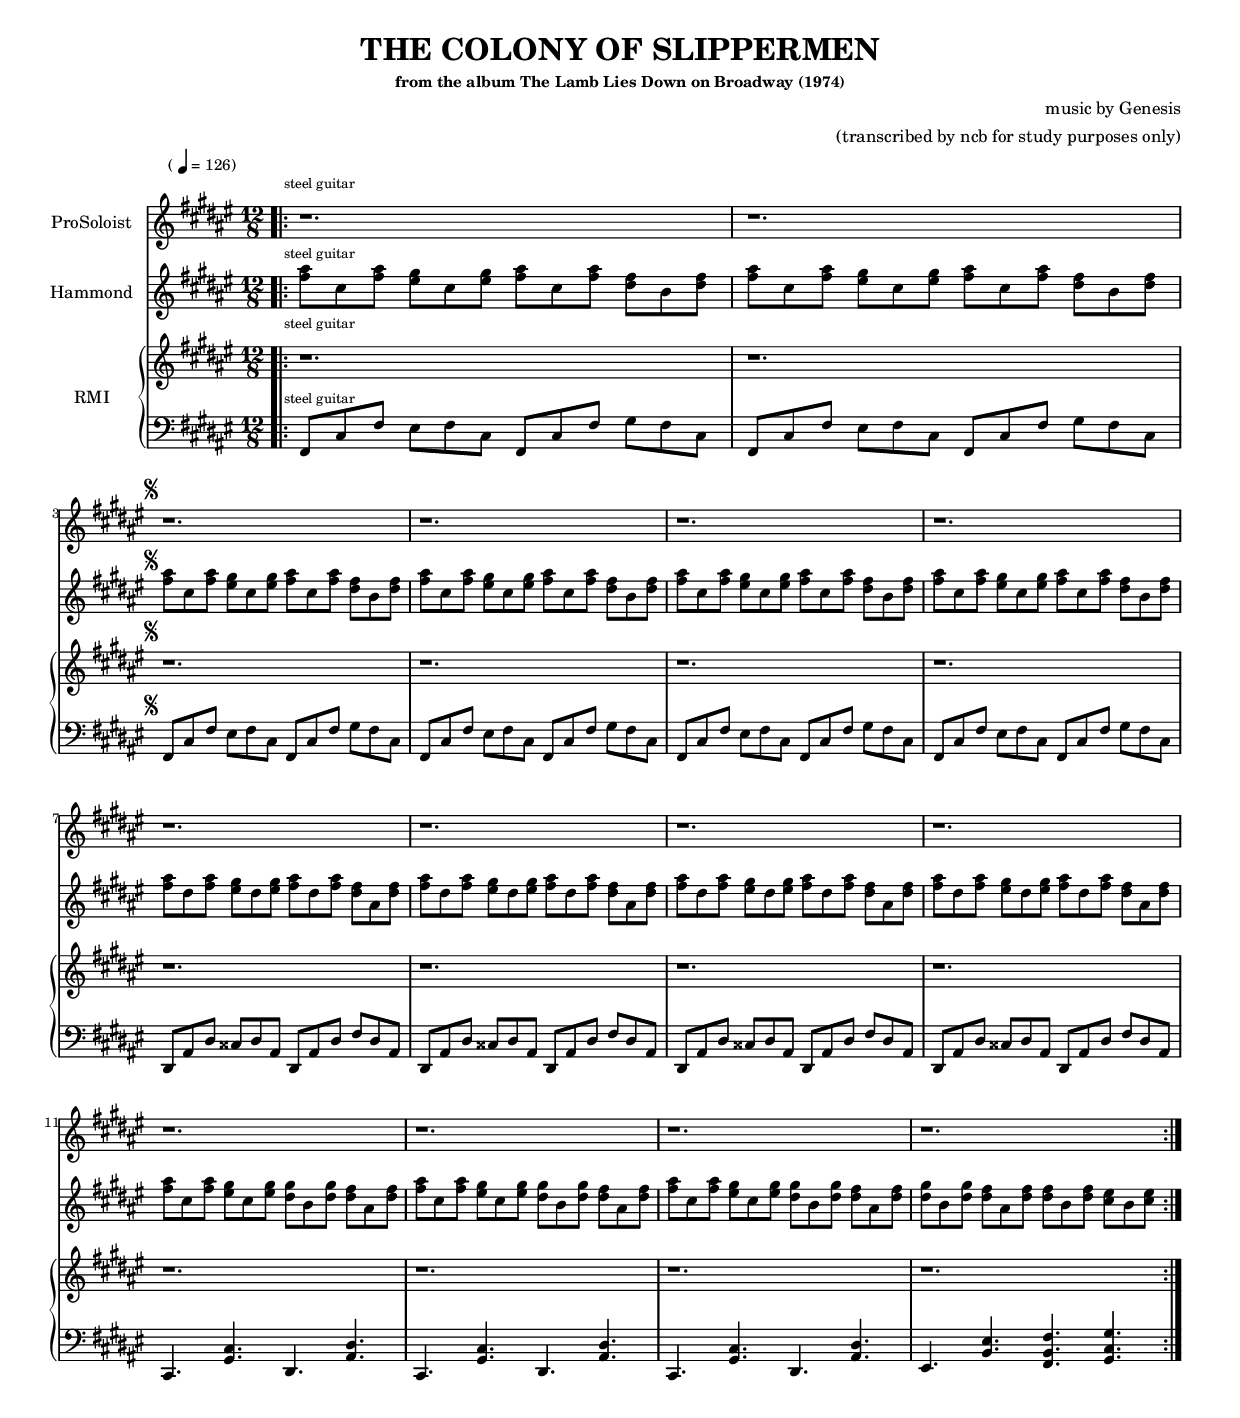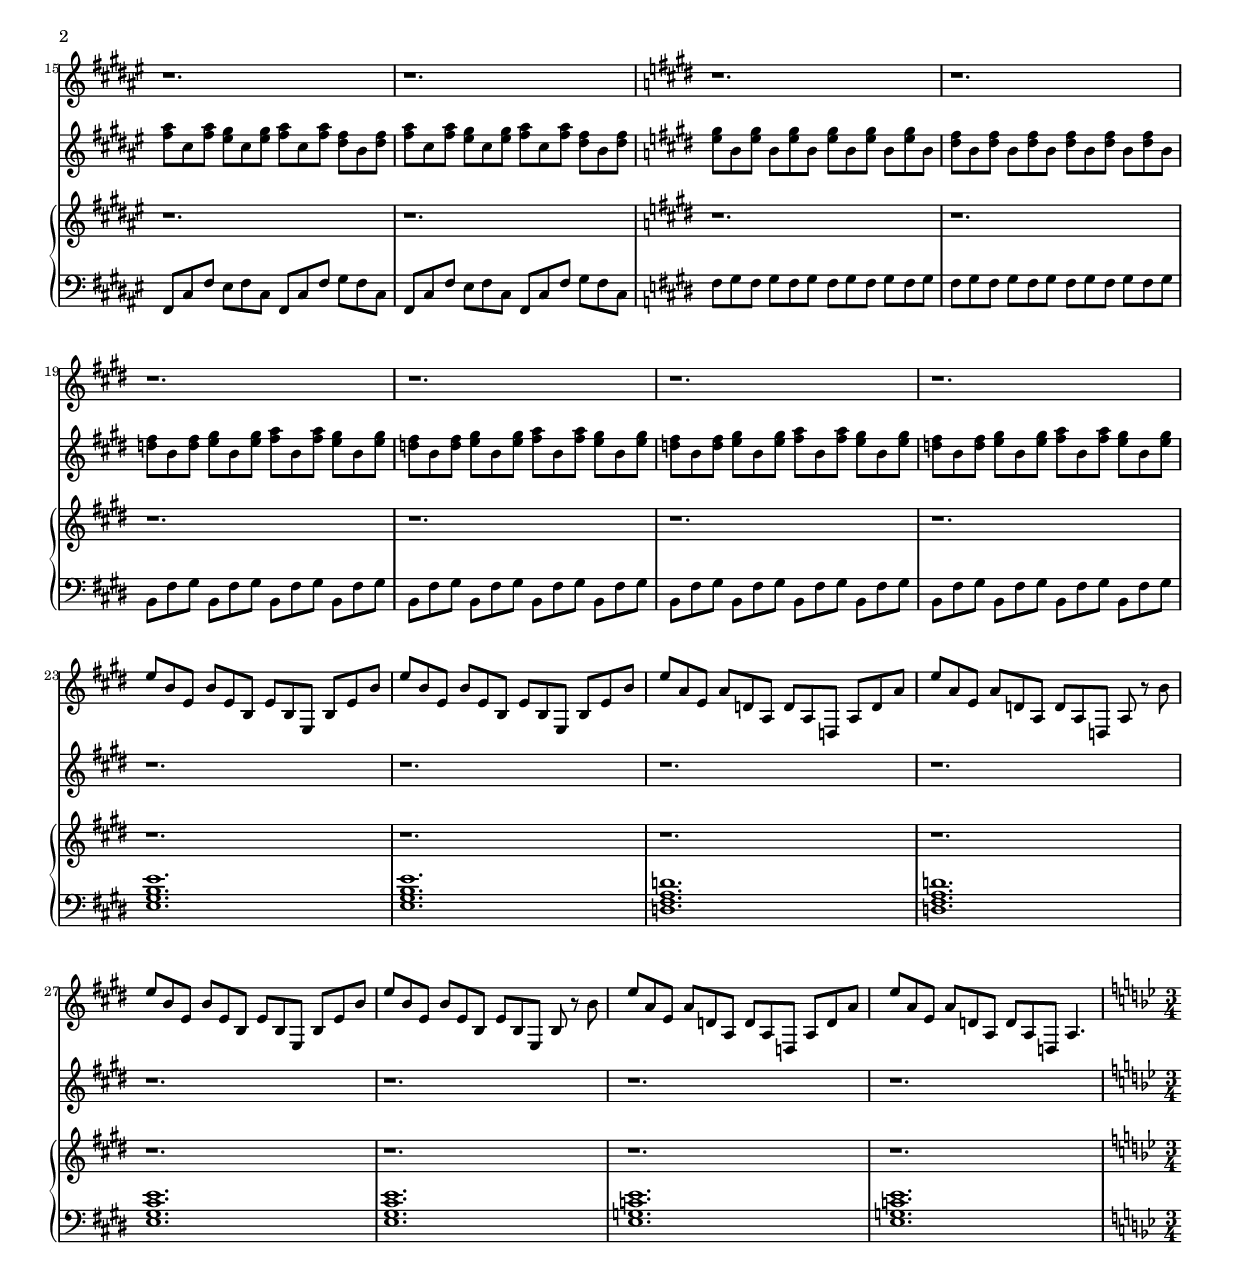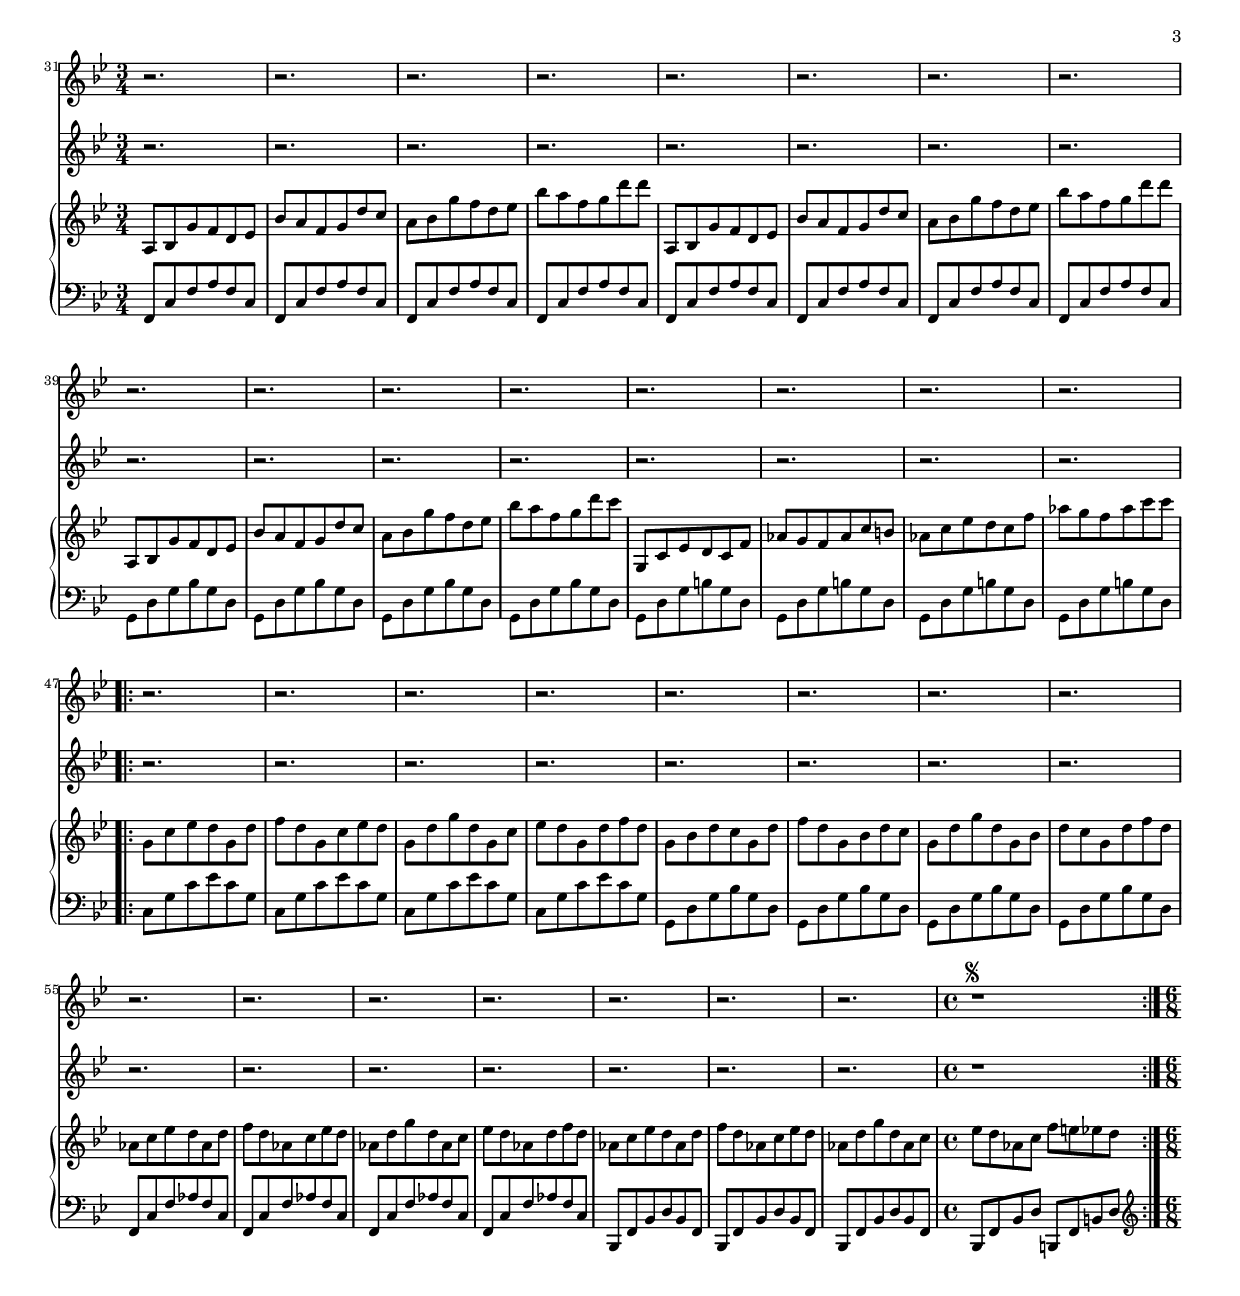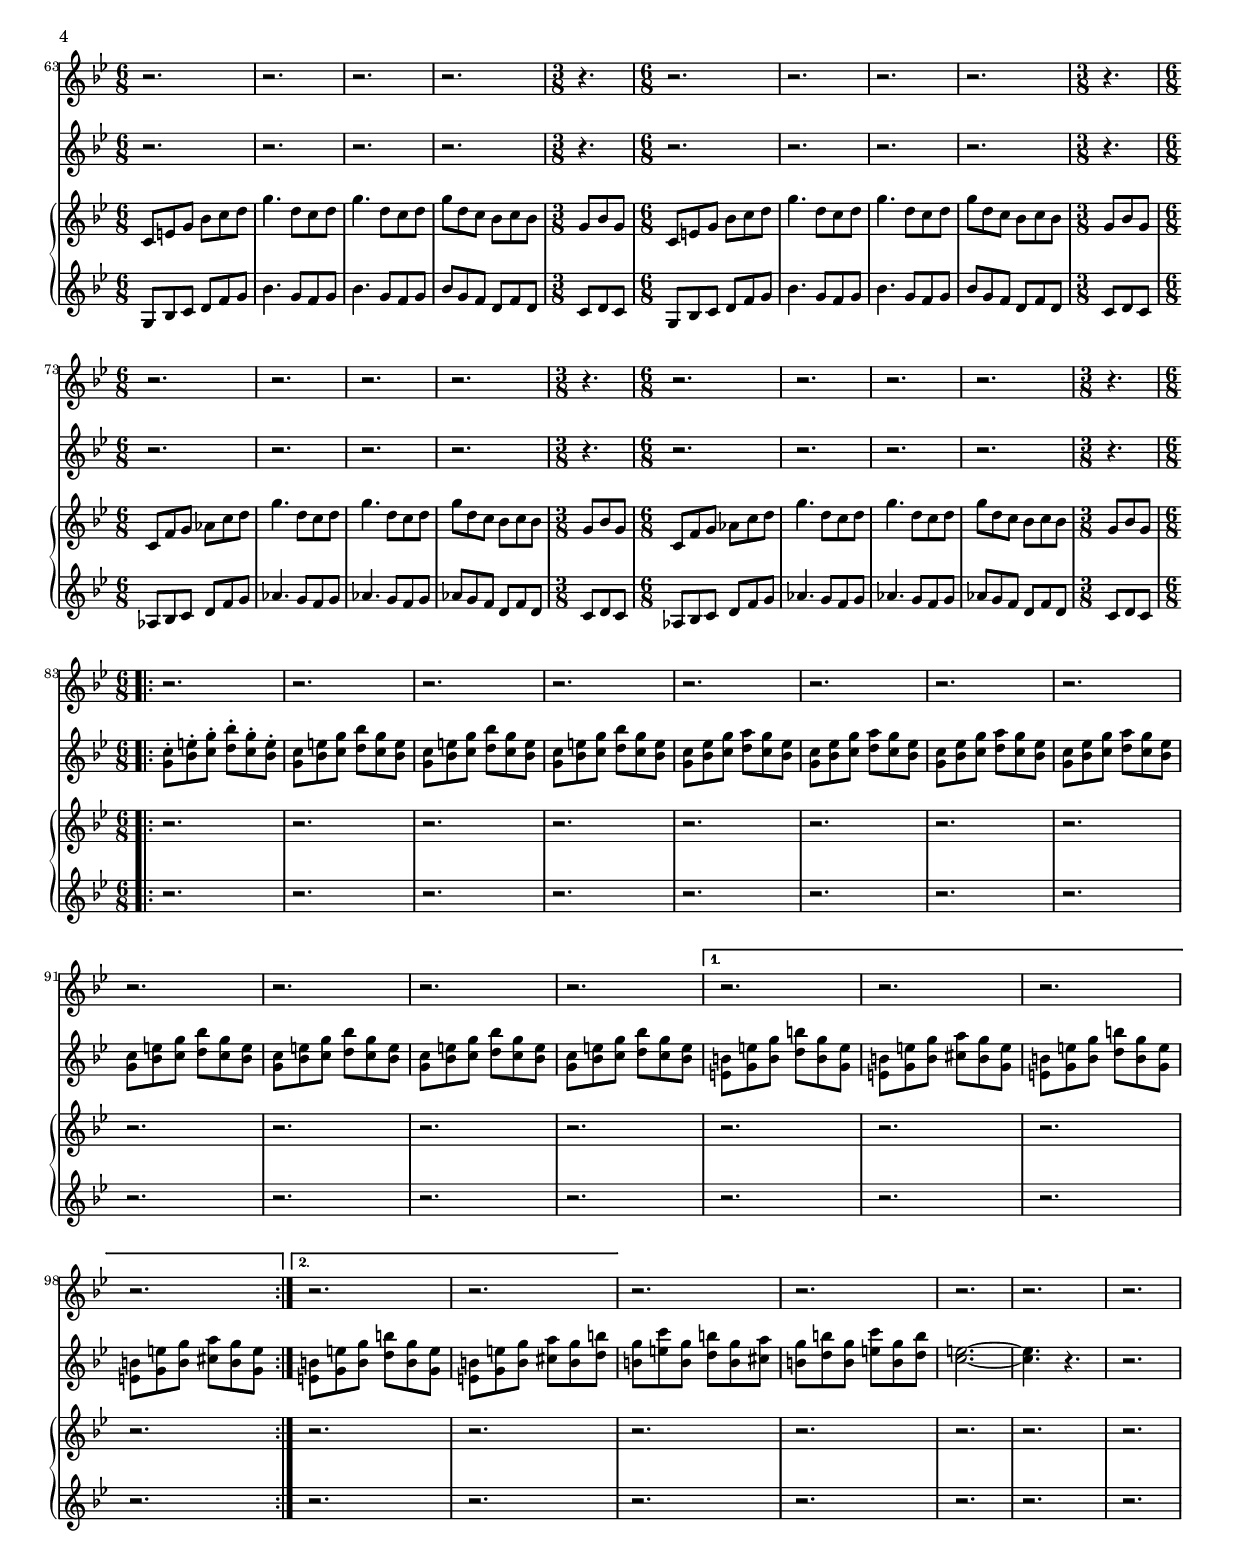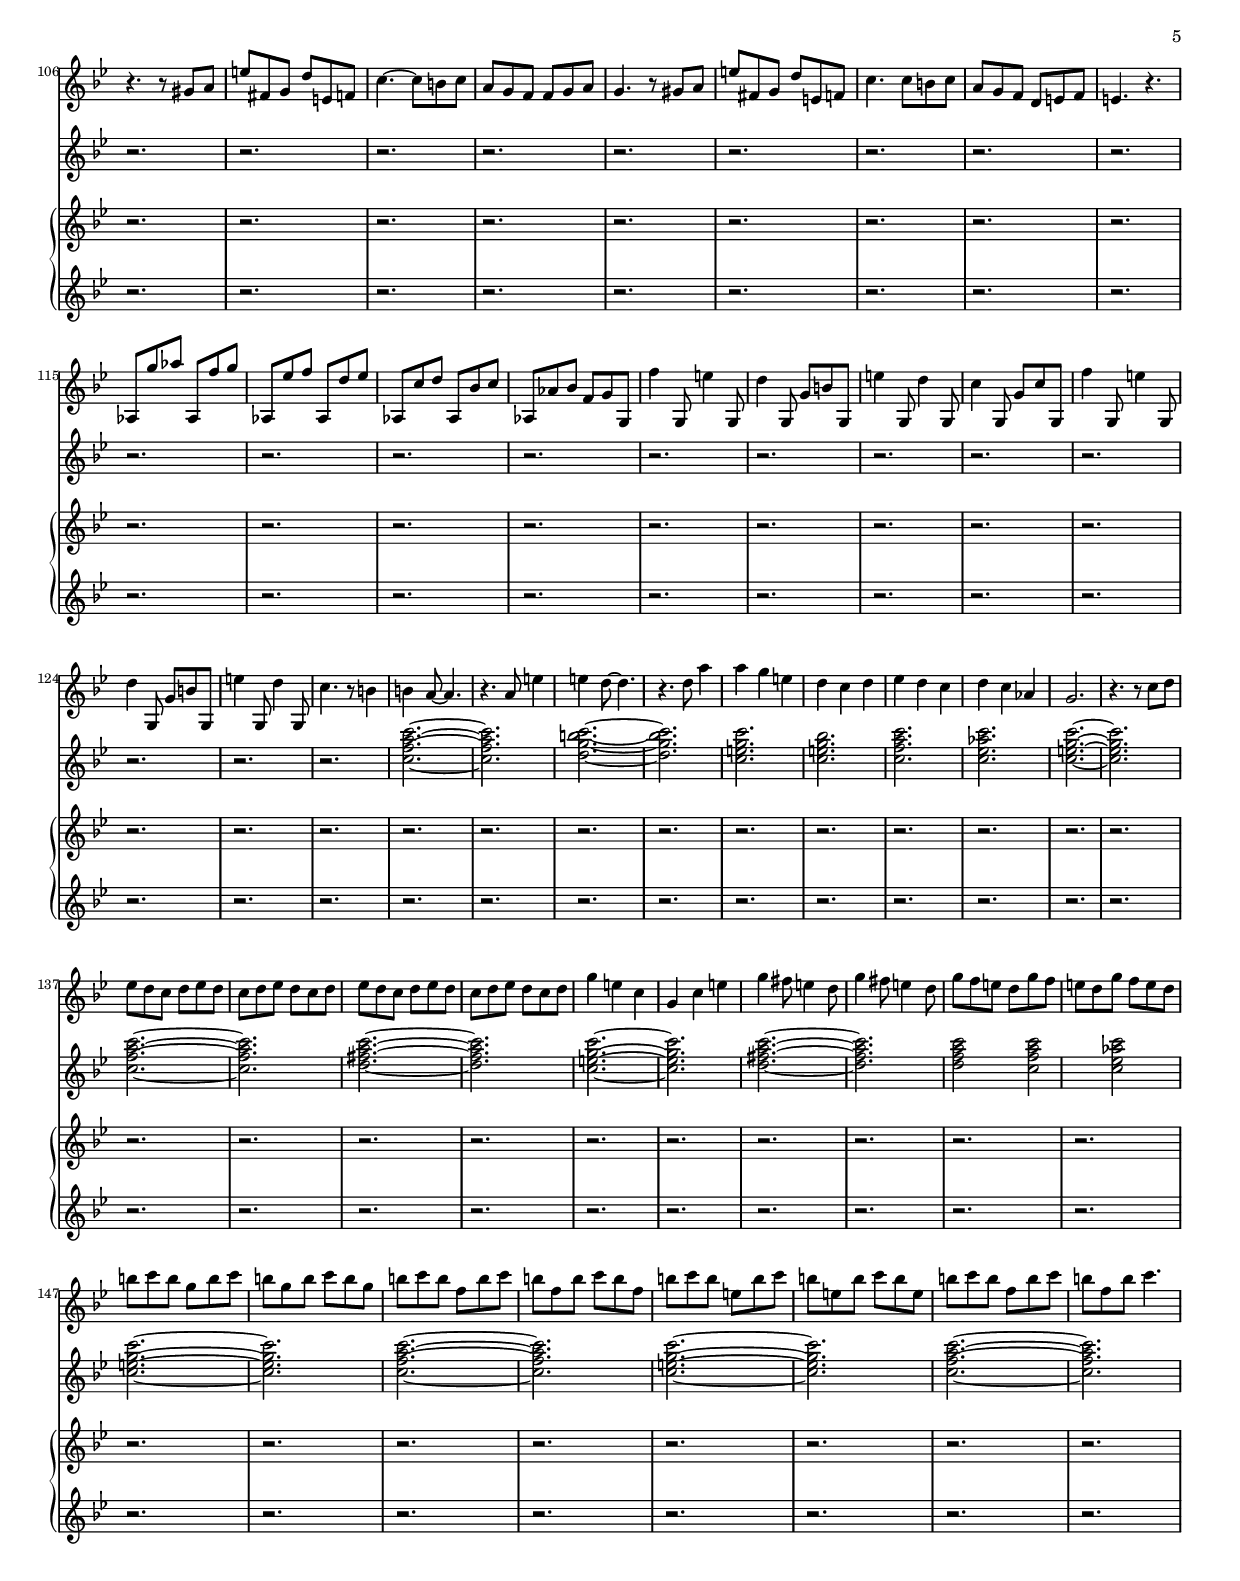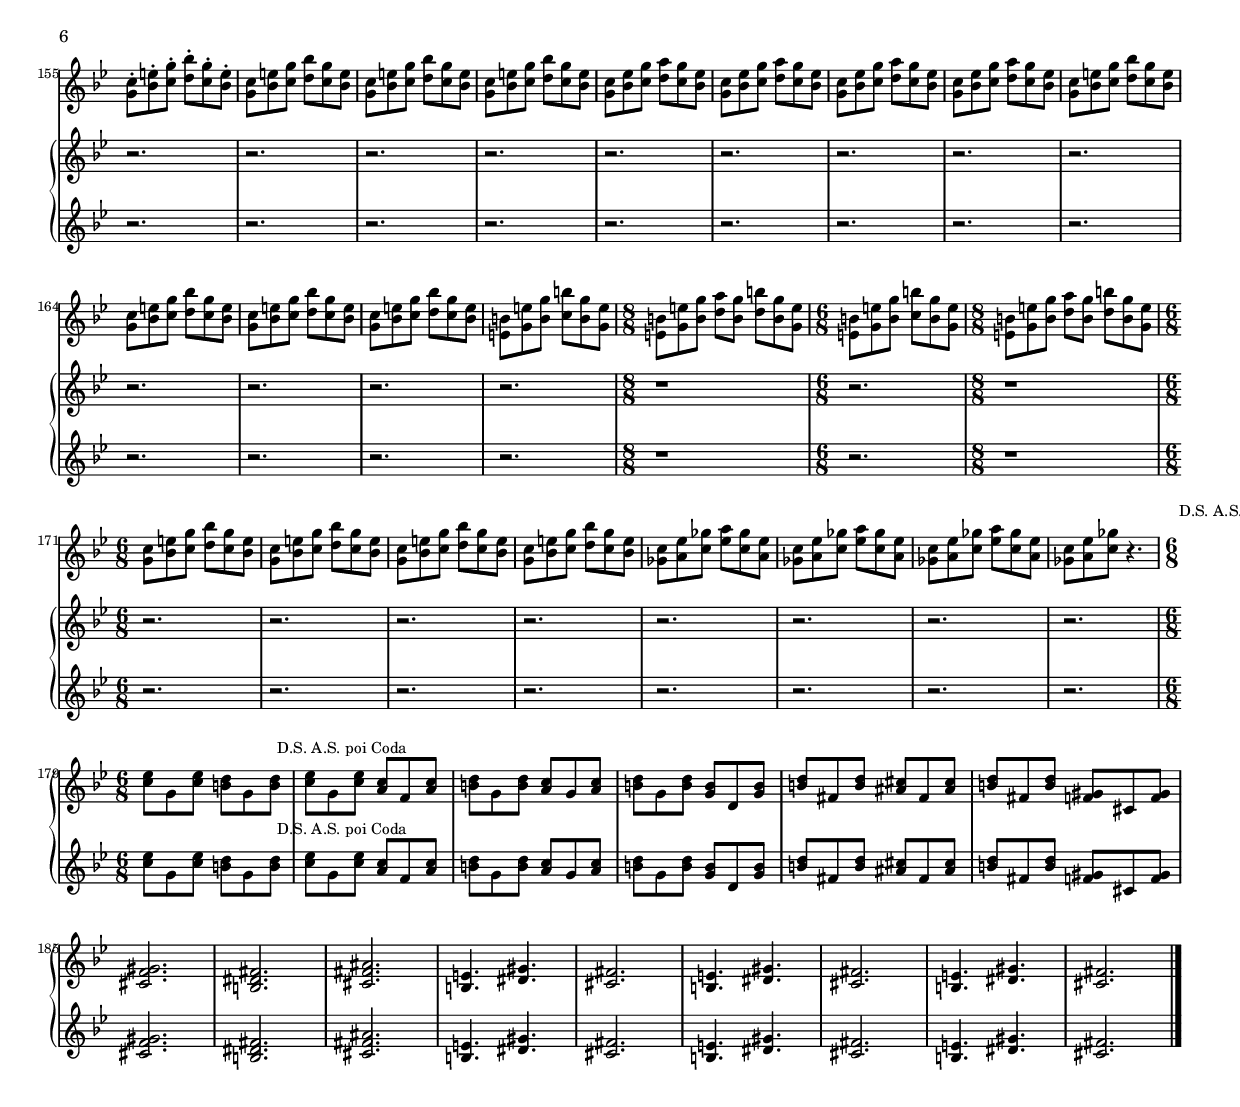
\version "2.12.3"
#(ly:set-option 'delete-intermediate-files #t)


% -----------------------------------------------------------------------------------------------------------------------
% -----------------------------------------------------------------------------------------------------------------------
%                                                 TEMA PRINCIPALE                                                 
% -----------------------------------------------------------------------------------------------------------------------
% -----------------------------------------------------------------------------------------------------------------------

% ----------------------------------------------------------------------------
% HAMMOND - I.1  Fis
% ----------------------------------------------------------------------------
hammondIFis = \relative c'' {
	<fis ais>8 cis8 <fis ais>8		<eis gis>8 cis8 <eis gis>8		<fis ais>8 cis8 <fis ais>8		<dis fis>8 b8 <dis fis>8
}
% ----------------------------------------------------------------------------
% HAMMOND - I.2  Eiesm
% ----------------------------------------------------------------------------
hammondIEism = \relative c'' {
	<fis ais>8 dis8 <fis ais>8		<eis gis>8 dis8 <eis gis>8		<fis ais>8 dis8 <fis ais>8		<dis fis>8 ais8 <dis fis>8
}
% ----------------------------------------------------------------------------
% HAMMOND - I.3 FisEiesm
% ----------------------------------------------------------------------------
hammondIFisEiesm = \relative c'' {
	<fis ais>8 cis8 <fis ais>8		<eis gis>8 cis8 <eis gis>8		<dis gis>8 b8 <dis gis>8		<dis fis>8 ais8 <dis fis>8
}
% ----------------------------------------------------------------------------
% HAMMOND - I.3 BCis
% ----------------------------------------------------------------------------
hammondIBCis = \relative c'' {
	<dis gis>8 b8 <dis gis>8 		<dis fis>8 ais8 <dis fis>8		<dis fis>8 b8 <dis fis>8		<cis eis>8 b8 <cis eis>8
}
% ----------------------------------------------------------------------------
% HAMMOND - I.4 E
% ----------------------------------------------------------------------------
hammondIE = \relative c'' {
	<e gis>8 b8 <e gis>8			b8 <e gis>8 b8					<e gis>8 b8 <e gis>8		b8 <e gis>8 b8
}
% ----------------------------------------------------------------------------
% HAMMOND - I.4 B
% ----------------------------------------------------------------------------
hammondIB = \relative c'' {
	<dis fis>8 b8 <dis fis>8		b8 <dis fis>8 b8				<dis fis>8 b8 <dis fis>8	b8 <dis fis>8 b8
}
% ----------------------------------------------------------------------------
% HAMMOND - I.4 Bm
% ----------------------------------------------------------------------------
hammondIBm = \relative c'' {
	<d fis>8 b8 <d fis>8			<e gis>8 b8 <e gis>8			<fis a>8 b,8 <fis' a>8		<e gis>8 b8 <e gis>8
}
% ----------------------------------------------------------------------------


% ----------------------------------------------------------------------------
% RMI - I.1 Fis
% ----------------------------------------------------------------------------
rmiIFis = \relative c {
	fis,8 cis'8 fis8			eis8 fis8 cis8			fis,8 cis'8 fis8			gis8 fis8 cis8
}
% ----------------------------------------------------------------------------
% RMI - I.2 Diesm
% ----------------------------------------------------------------------------
rmiIDism = \relative c {
	dis,8 ais'8 dis8			cisis8 dis8 ais8		dis,8 ais'8 dis8			fis8 dis8 ais8
}
% ----------------------------------------------------------------------------
% RMI - I.3 FisEiesm
% ----------------------------------------------------------------------------
rmiIFisEiesm = \relative c {
	cis,4.						<gis' cis>4.			dis4.						<ais' dis>4.
}
% ----------------------------------------------------------------------------
% RMI - I.3 BCis
% ----------------------------------------------------------------------------
rmiIBCis = \relative c {
	eis,4.						<b' eis>4.				<fis b fis'>4.			<gis cis gis'>4.
}
% ----------------------------------------------------------------------------
% RMI - I.4 E
% ----------------------------------------------------------------------------
rmiIE = \relative c {
	fis8 gis8 fis8				gis8 fis8 gis8			fis8 gis8 fis8				gis8 fis8 gis8
}
% ----------------------------------------------------------------------------
% RMI - I.4 Bm
% ----------------------------------------------------------------------------
rmiIBm = \relative c {
	b8 fis'8 gis8				b,8 fis'8 gis8			b,8 fis'8 gis8				b,8 fis'8 gis8
}


% -----------------------------------------------------------------------------------------------------------------------
% -----------------------------------------------------------------------------------------------------------------------
%                                                    PONTE                                                 
% -----------------------------------------------------------------------------------------------------------------------
% -----------------------------------------------------------------------------------------------------------------------
prosoloistPonte = \relative c'' {
	e8 b8 e,8 	 	b'8 e,8 b8 	 	e8 b8 e,8		b'8 e8 b'8
	e8 b8 e,8		b'8 e,8 b8		e8 b8 e,8		b'8 e8 b'8

    e8 a,8 e8		a8 d,8 a8		d8 a8 d,8		a'8 d8 a'8
	e'8 a,8 e8		a8 d,8 a8		d8 a8 d,8		a'8 r8 b'8

	e8 b8 e,8		b'8 e,8 b8		e8 b8 e,8		b'8 e8 b'8
	e8 b8 e,8		b'8 e,8 b8		e8 b8 e,8		b'8 r8 b'8

	e8 a,8 e8		a8 d,8 a8		d8 a8 d,8		a'8 d8 a'8
	e'8 a,8 e8		a8 d,8 a8		d8 a8 d,8		a'4.
}
rmiPonte = \relative c {
	<e gis b e>1.		<e gis b e>1.
	<d fis a d>1.		<d fis a d>1.
	<e gis cis e>1.		<e gis cis e>1.
	<e g c e>1.			<e g c e>1.
}


% -----------------------------------------------------------------------------------------------------------------------
% -----------------------------------------------------------------------------------------------------------------------
%                                                    INTERMEZZO                                                 
% -----------------------------------------------------------------------------------------------------------------------
% -----------------------------------------------------------------------------------------------------------------------
rmiRightIntermezzoA = \relative c' {
	a8 bes8 g'8 f8 d8 ees8
	bes'8 a8 f8 g8 d'8 c8 
	a8 bes8 g'8 f8 d8 ees8
	bes'8 a8 f8g8 d'8 d8
}
rmiLeftIntermezzoA = \relative c, {
	f c' f a f c
	f, c' f  a f c
	f, c' f a f c
	f, c' f a f c
}
rmiRightIntermezzoB = \relative c' {
	a8 bes8 g'8 f8 d8 ees8
	bes'8 a8 f8 g8 d'8 c8
	a8 bes8 g'8 f8 d8 ees8
	bes'8 a8 f8 g8 d'8 c8
}
rmiLeftIntermezzoB = \relative c {
	g d' g bes g d
	g, d' g bes g d
	g, d' g bes g d
	g, d' g bes g d
}
rmiRightIntermezzoC = \relative c' {
	g8 c8 ees8 d8 c8 f8
	aes8 g8 f8 aes8 c8 b8
	aes8 c8 ees8 d8 c8 f8
	aes8 g8 f8 aes8 c8 c8
}
rmiLeftIntermezzoC = \relative c {
	g d' g b g d
	g, d' g b g d
	g, d' g b g d
	g, d' g b g d
}


% -----------------------------------------------------------------------------------------------------------------------
% -----------------------------------------------------------------------------------------------------------------------
%                                                    SECONDO TEMA                                                 
% -----------------------------------------------------------------------------------------------------------------------
% -----------------------------------------------------------------------------------------------------------------------
rmiRightIIA = \relative c'' {
	g8 c8 ees8 d8 g,8 d'8
	f8 d8 g,8 c8 ees8 d8 
	g,8 d'8 g8 d8 g,8 c8
	ees8 d8 g,8 d'8 f8 d8
}
rmiLeftIIA = \relative c {
	c g' c ees c g
	c, g' c ees c g
	c, g' c ees c g
	c, g' c ees c g
}
rmiRightIIB = \relative c'' {
	g8 bes8 d8 c8 g8 d'8
	f8 d8 g,8 bes8 d8 c8
	g8 d'8 g8 d8 g,8 bes8
	d8 c8 g8 d'8 f8 d8
}
rmiLeftIIB = \relative c {
	g d' g bes g d
	g, d' g bes g d
	g, d' g bes g d
	g, d' g bes g d
}
rmiRightIIC = \relative c'' {
	aes8 c8 ees8 d8 aes8 d8
	f8 d8 aes8 c8 ees8 d8
	aes8 d8 g8 d8 aes8 c8
	ees8 d8 aes8 d8 f8 d8
}
rmiLeftIIC = \relative c, {
	f c' f  aes f c
	f, c' f aes f c
	f, c' f aes f c
	f, c' f aes f c
}
rmiRightIID = \relative c'' {
	aes8 c8 ees8 d8 aes8 d8
	f8 d8 aes8 c8 ees8 d8
	aes8 d8 g8 d8 aes8 c8
	\time 4/4
	ees8 d8 aes8 c8 f e8 ees8 d8
	\time 3/4
}
rmiLeftIID = \relative c, {
	bes f' bes d bes f
	bes, f' bes d bes f
	bes, f' bes d bes f
	\time 4/4
	bes, f' bes d b, f' b d
}


% -----------------------------------------------------------------------------------------------------------------------
% -----------------------------------------------------------------------------------------------------------------------
%                                                    SECONDO PONTE                                                 
% -----------------------------------------------------------------------------------------------------------------------
% -----------------------------------------------------------------------------------------------------------------------
rmiRightIIPonte = \relative c' {
    \time 6/8
    c8 e g		bes c d
	g4.			d8 c d
	g4.			d8 c d
	g d c		bes c bes
	\time 3/8
	g bes g	

	\time 6/8
	c, e g		bes c d
	g4.			d8 c d
	g4.			d8 c d
	g d c		bes c bes
	\time 3/8
	g bes g

    \time 6/8	
	c, f g		aes c d
	g4.			d8 c d
	g4.			d8 c d
	g d c		bes c bes
	\time 3/8
	g bes g

	\time 6/8
	c, f g		aes c d
	g4.			d8 c d
	g4.			d8 c d
	g d c		bes c bes
	\time 3/8
	g bes g
}
rmiLeftIIPonte = \relative c' {
    \time 6/8
	g bes c		d f g
	bes4.		g8 f g
	bes4.		g8 f g
	bes g f		d f d
	\time 3/8
	c d c

    \time 6/8
	g bes c		d f g
	bes4.		g8 f g
	bes4.		g8 f g
	bes g f		d f d
	\time 3/8
	c d c

    \time 6/8
	aes bes c	d f g
	aes4.		g8 f g
	aes4.		g8 f g
	aes g f		d f d
	\time 3/8
	c d c

	\time 6/8
	aes bes c	d f g
	aes4.		g8 f g
	aes4.		g8 f g
	aes g f		d f d
	\time 3/8
	c d c
}
pausaIIPonte = {
    \time 6/8
    r2.
	r2.
	r2.
	r2.
	\time 3/8
	r4.

    \time 6/8
    r2.
	r2.
	r2.
	r2.
	\time 3/8
	r4.

    \time 6/8
    r2.
	r2.
	r2.
	r2.
	\time 3/8
	r4.

    \time 6/8
    r2.
	r2.
	r2.
	r2.
	\time 3/8
	r4.
}

% -----------------------------------------------------------------------------------------------------------------------
% -----------------------------------------------------------------------------------------------------------------------
%                                                    TERZO TEMA                                                 
% -----------------------------------------------------------------------------------------------------------------------
% -----------------------------------------------------------------------------------------------------------------------
hammondIIITemaRight = \relative c'' {
	\time 6/8
    \bar "|:"
	\repeat volta 2 {
	c8\staccato e\staccato g\staccato 		bes\staccato g\staccato e\staccato
	c e g 		bes g e
	c e g 		bes g e
	c e g 		bes g e

	c ees g		a g ees
	c ees g		a g ees
	c ees g		a g ees
	c ees g		a g ees

	c e g 		bes g e
	c e g 		bes g e
	c e g 		bes g e
	c e g 		bes g e
    } \alternative { {
    b e g		b g e
	b e g		a g e
    b e g		b g e
	b e g		a g e
	} {
	b e g		b g e
	b e g		a g b
	}}
	g c g		b g a
	g b g		c g b
	e,2.~
	e4.~		r4.
	r2.
}
hammondIIITemaRipresaRight = \relative c'' {
	c8\staccato e\staccato g\staccato 		bes\staccato g\staccato e\staccato
	c e g 		bes g e
	c e g 		bes g e
	c e g 		bes g e

	c ees g		a g ees
	c ees g		a g ees
	c ees g		a g ees
	c ees g		a g ees

	c e g 		bes g e
	c e g 		bes g e
	c e g 		bes g e
	c e g 		bes g e

	b e g		b g e
	\time 8/8
	b e g		a[ g] 	b[ g e]
	\time 6/8
	b e g		b g e
	\time 8/8
	b e g		a[ g] 	b[ g e]

	c e g 		bes g e
	c e g 		bes g e
	c e g 		bes g e
	c e g 		bes g e

	c ees ges	a ges ees
	c ees ges	a ges ees
	c ees ges	a ges ees
	c ees ges	r4.
}
hammondIIITemaLeft = \relative c'' {
    \time 6/8
    g8\staccato bes\staccato c\staccato		d\staccato c\staccato bes\staccato
	g bes c		d c bes
	g bes c		d c bes
	g bes c		d c bes

	g bes c		d c bes
	g bes c		d c bes
	g bes c		d c bes
	g bes c		d c bes

	g bes c		d c bes
	g bes c		d c bes
	g bes c		d c bes
	g bes c		d c bes

	e, g b		d b g
	e g b		cis b g
	e g b		d b g
	e g b		cis b g

	e g b		d b g
	e g b		cis b d
	b e b		d b cis
	b d b		e b d
	c2.~
	c4.			r4.
	r2.~
}
hammondIIITemaRipresaLeft = \relative c'' {
    g8\staccato bes\staccato c\staccato		d\staccato c\staccato bes\staccato
	g bes c		d c bes
	g bes c		d c bes
	g bes c		d c bes

	g bes c		d c bes
	g bes c		d c bes
	g bes c		d c bes
	g bes c		d c bes

	g bes c		d c bes
	g bes c		d c bes
	g bes c		d c bes
	g bes c		d c bes

	e, g b		c b g
	\time 8/8
	e g b		d[ b]		d[ b g]
	\time 6/8
	e g b		c b g
	\time 8/8
	e g b		d[ b]		d[ b g]
	\time 6/8

	g bes c		d c bes
	g bes c		d c bes
	g bes c		d c bes
	g bes c		d c bes

    ges a c		ees c a
	ges a c		ees c a
	ges a c		ees c a
	ges a c		r4.
}
pausaTemaIII = {
    r2. r2. r2. r2.
	r2. r2. r2. r2.
	r2. r2. r2. r2.
	r2. r2. r2. r2.
	r2. r2. r2. r2.
	r2. r2. r2.
}
pausaTemaIIIRipresa = {
    r2. r2. r2. r2.
	r2. r2. r2. r2.
	r2. r2. r2. r2.

	r2.
	\time 8/8	r1	\time 6/8
	r2.
	\time 8/8	r1	\time 6/8

	r2. r2. r2. r2.
	r2. r2. r2. r2.
}
% -----------------------------------------------------------------------------------------------------------------------
% -----------------------------------------------------------------------------------------------------------------------
%                                                    ASSOLO PROSOLOIST                                                 
% -----------------------------------------------------------------------------------------------------------------------
% -----------------------------------------------------------------------------------------------------------------------
prosoloistSolo = \relative c'' {
	r4.					r8 gis a

    e'8 fis, g			d' e, f
	c'4.~				c8 b c
	a g  f				f g a
	g4.					r8 gis a

    e'8 fis, g			d' e, f
	c'4. 				c8 b c
	a g  f				d e f
	e4.					r4.

	aes,8 g'' aes		aes,, f'' g
	aes,, ees'' f		aes,, d' ees
	aes,, c' d			aes, bes' c
	aes, aes' bes		f g g,

	f''4 g,,8 			e''4 g,,8
	d''4 g,,8			g' b g,
	e''4 g,,8			d''4 g,,8
	c'4 g,8				g' c g,

	f''4 g,,8 			e''4 g,,8
	d''4 g,,8			g' b g,
	e''4 g,,8			d''4 g,,8
	c'4.				r8 b4

    b4 a8~				a4.~
	r4.					a8 e'4
	e4 d8~				d4.~
	r4. 				d8 a'4

	a4 g4 e4			
	d4 c4 d4
	ees4 d4 c4
	d4 c4 aes4

	g2.
	r4.					r8	c8 d

	ees d c d ees d		c d ees d c d
	ees d c d ees d		c d ees d c d
	g4 e c
	g c e
	g4 fis8				e4 d8
	g4 fis8				e4 d8

	g8 f e d		g f e d			g f e d

	b' c b				g b c
	b g b				c b g
	b c b				f b c
	b f b				c b f
	b c b				e, b' c
	b e, b'				c b e,
	b' c b				f b c
	b f b				c4.
}
hammondSolo = \relative c'' {
    r2.
	r2. r2. r2. r2.
	r2. r2. r2. r2.
	r2. r2. r2. r2.
	r2. r2. r2. r2.
	r2. r2. r2. r2.

	<c f a c>2.~
	<c f a c>2.
	<d g b c>2.~
	<d g b c>2.

	<c e g c>2.
	<c e g bes>2.
	<c f a c>2.
	<c ees aes c>2.

	<c e g c>2.~
	<c e g c>2.

	<c f a c>2.~
	<c f a c>2.
	<d fis a c>2.~
	<d fis a c>2.

	<c e g c>2.~
	<c e g c>2.

	<d fis a c>2.~
	<d fis a c>2.


	<d f a c>2		<c f a c>2		<c ees aes c>2


	<c e g c>2.~
	<c e g c>2.
	<c f a c>2.~
	<c f a c>2.
	<c e g c>2.~
	<c e g c>2.
	<c f a c>2.~
	<c f a c>2.
}
pausaSolo = \relative c'' {
    r2.
	r2. r2. r2. r2.
	r2. r2. r2. r2.
	r2. r2. r2. r2.
	r2. r2. r2. r2.
	r2. r2. r2. r2.

	r2. r2. r2. r2.
	r2. r2. r2. r2.
	r2. r2. r2. r2.
	r2. r2. r2. r2.

	r2. r2.

	r2. r2.


	r2. r2. r2. r2.
	r2. r2. r2. r2.
}
% -----------------------------------------------------------------------------------------------------------------------
% -----------------------------------------------------------------------------------------------------------------------
%                                                    FINALE                                                 
% -----------------------------------------------------------------------------------------------------------------------
% -----------------------------------------------------------------------------------------------------------------------
rmiFinale = \relative c'' {
    \time 6/8
	<c ees>8 g8 <c ees>8		<b d>8 g8 <b d>8				
	<c ees>8 g8 <c ees>8		<a c>8 f8 <a c>8
	
	<b d>8 g8 <b d>8			<a c>8 g8 <a c>8
	<b d>8 g8 <b d>8			<g b>8 d8 <g b>8
	
	<b d>8 fis8 <b d>8			<ais cis>8 fis8 <ais cis>8
	<b d>8 fis8 <b d>8			<f gis>8 cis8 <f gis>8
	
	<cis f gis>2.				
	<b dis fis>2.
	<cis fis ais>2.
	<b e>4.		<dis gis>4.
	<cis fis>2.
	<b e>4.		<dis gis>4.
	<cis fis>2.
	<b e>4.		<dis gis>4.
	<cis fis>2.
}


% -----------------------------------------------------------------------------------------------------------------------
% -----------------------------------------------------------------------------------------------------------------------



% -----------------------------------------------------------------------------------------------------------------------
% -----------------------------------------------------------------------------------------------------------------------
prosoloist = {
    \key fis \major	\clef violin \time 12/8
	\mark \markup { \tiny { "                      steel guitar" } }
    r1. r1.
	\mark \markup \small { \musicglyph #"scripts.segno" }
	r1.	r1.	r1.	r1.
	r1.	r1.	r1.	r1.
	r1.	r1.	r1.	r1.

	r1.	r1.
	\key e \major
	r1.	r1.
	r1.	r1.	r1.	r1.

	\prosoloistPonte

	\time 3/4
	\key bes \major
	r2. r2. r2. r2. r2. r2. r2. r2.	
	r2. r2. r2. r2. r2. r2. r2. r2.	

	r2. r2. r2. r2. r2. r2. r2. r2.	
	r2. r2. r2. r2. r2. r2. r2.
	\time 4/4 r1 ^\markup \small { \musicglyph #"scripts.segno" }

	\pausaIIPonte
	\pausaTemaIII

	\prosoloistSolo
}
hammond = {
    \key fis \major \clef violin \time 12/8
    \mark \markup { \tiny { "                                          848800000 (perc. 2nd soft)" } }

    \bar "|:"
	\hammondIFis		\hammondIFis												\break

	\hammondIFis 		\hammondIFis		\hammondIFis		\hammondIFis		\break
	\hammondIEism		\hammondIEism		\hammondIEism		\hammondIEism		\break
	\hammondIFisEiesm	\hammondIFisEiesm	\hammondIFisEiesm	\hammondIBCis		\break
	\bar ":|"
\pageBreak
	\hammondIFis		\hammondIFis
	\key e \major 
	\hammondIE			\hammondIB													\break
	\hammondIBm			\hammondIBm			\hammondIBm			\hammondIBm			\break

	r1. r1. r1. r1. r1. r1. r1. r1.													\break
%\pageBreak
	\time 3/4
	\key bes \major
	r2. r2. r2. r2. r2. r2. r2. r2.													\break
	r2. r2. r2. r2. r2. r2. r2. r2.													\break

	r2. r2. r2. r2. r2. r2. r2. r2.													\break
	r2. r2. r2. r2. r2. r2. r2.
	\time 4/4 r1
\pageBreak
	\pausaIIPonte																	\break
%\pageBreak
	<< {\hammondIIITemaLeft} { \hammondIIITemaRight} >>
	\break
	\hammondSolo
	\break
	<< {\hammondIIITemaRipresaLeft} { \hammondIIITemaRipresaRight} >>
	\break
}
rmiRight = {
    \key fis \major \clef violin \time 12/8
    r1.	r1.
	r1.	r1.	r1.	r1.
	r1.	r1.	r1.	r1.
	r1.	r1.	r1.	r1.

	r1.	r1.
	\key e \major
	r1.	r1.
	r1.	r1.	r1.	r1.

	r1. r1. r1. r1. r1. r1. r1. r1.	

	\time 3/4
	\key bes \major
	\rmiRightIntermezzoA		\rmiRightIntermezzoA
	\rmiRightIntermezzoB		\rmiRightIntermezzoC

	\bar "|:"
	\rmiRightIIA				\rmiRightIIB			\rmiRightIIC			\rmiRightIID
	\bar ":|"

	\rmiRightIIPonte

	\pausaTemaIII
	\pausaSolo
	\pausaTemaIIIRipresa

	\break
	\mark \markup \small { "                                        D.S. A.S. poi Coda" }
	\rmiFinale
	\bar "|."
}
rmiLeft = {
    \key fis \major \clef bass   \time 12/8
    \rmiIFis			\rmiIFis
	\rmiIFis			\rmiIFis			\rmiIFis			\rmiIFis
	\rmiIDism			\rmiIDism			\rmiIDism			\rmiIDism
	\rmiIFisEiesm		\rmiIFisEiesm		\rmiIFisEiesm		\rmiIBCis

	\rmiIFis			\rmiIFis
    \key e \major
	\rmiIE				\rmiIE
	\rmiIBm				\rmiIBm				\rmiIBm				\rmiIBm

	\rmiPonte

	\time 3/4
	\key bes \major
	\rmiLeftIntermezzoA			\rmiLeftIntermezzoA
	\rmiLeftIntermezzoB			\rmiLeftIntermezzoC

	\rmiLeftIIA					\rmiLeftIIB				\rmiLeftIIC				\rmiLeftIID

	\clef violin
	\rmiLeftIIPonte

    \pausaTemaIII
	\pausaSolo
	\pausaTemaIIIRipresa
	\rmiFinale
}
% -----------------------------------------------------------------------------------------------------------------------
% -----------------------------------------------------------------------------------------------------------------------



#(set-global-staff-size 15)


\book { 

    \header {
        title       = \markup {\larger "THE COLONY OF SLIPPERMEN"}
	    subtitle    = ""
	    subsubtitle = "from the album The Lamb Lies Down on Broadway (1974)"
        composer    = "music by Genesis"
	    arranger    = "(transcribed by ncb for study purposes only)"
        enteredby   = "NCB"
        piece       = \markup { \bold "                     " \smaller { (\note #"4"#1 = 126) } }
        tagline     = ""
    }


    \score {
		<<
			\new Staff = "ProSoloist" \with { midiInstrument = #"lead 2 (sawtooth)" }
	        <<
		        \set Staff.instrumentName = "ProSoloist"
	            \prosoloist
            >>

			\new Staff = "Hammond" \with { midiInstrument = #"drawbar organ" }
	        <<
		        \set Staff.instrumentName = "Hammond"
	            \hammond
            >>

            \new PianoStaff = "RMI" \with {midiInstrument = #"acoustic guitar (nylon)" }
		    <<
                \set PianoStaff.instrumentName = "RMI"
	            \new Staff = upper \rmiRight
	            \new Staff = lower \rmiLeft
            >>
		>>
	    \layout {
		    \context { \override VerticalAlignment #'forced-distance = #8 }
			\context { \Score \remove "Mark_engraver" \remove "Staff_collecting_engraver" }
            \context { \Staff \consists "Mark_engraver" \consists "Staff_collecting_engraver" }
		}
	    \midi { \context { \Score tempoWholesPerMinute = #(ly:make-moment 90 2) } }
    }

	\paper{
	    ragged-bottom = ##t
        ragged-last-bottom = ##t
    }

}
